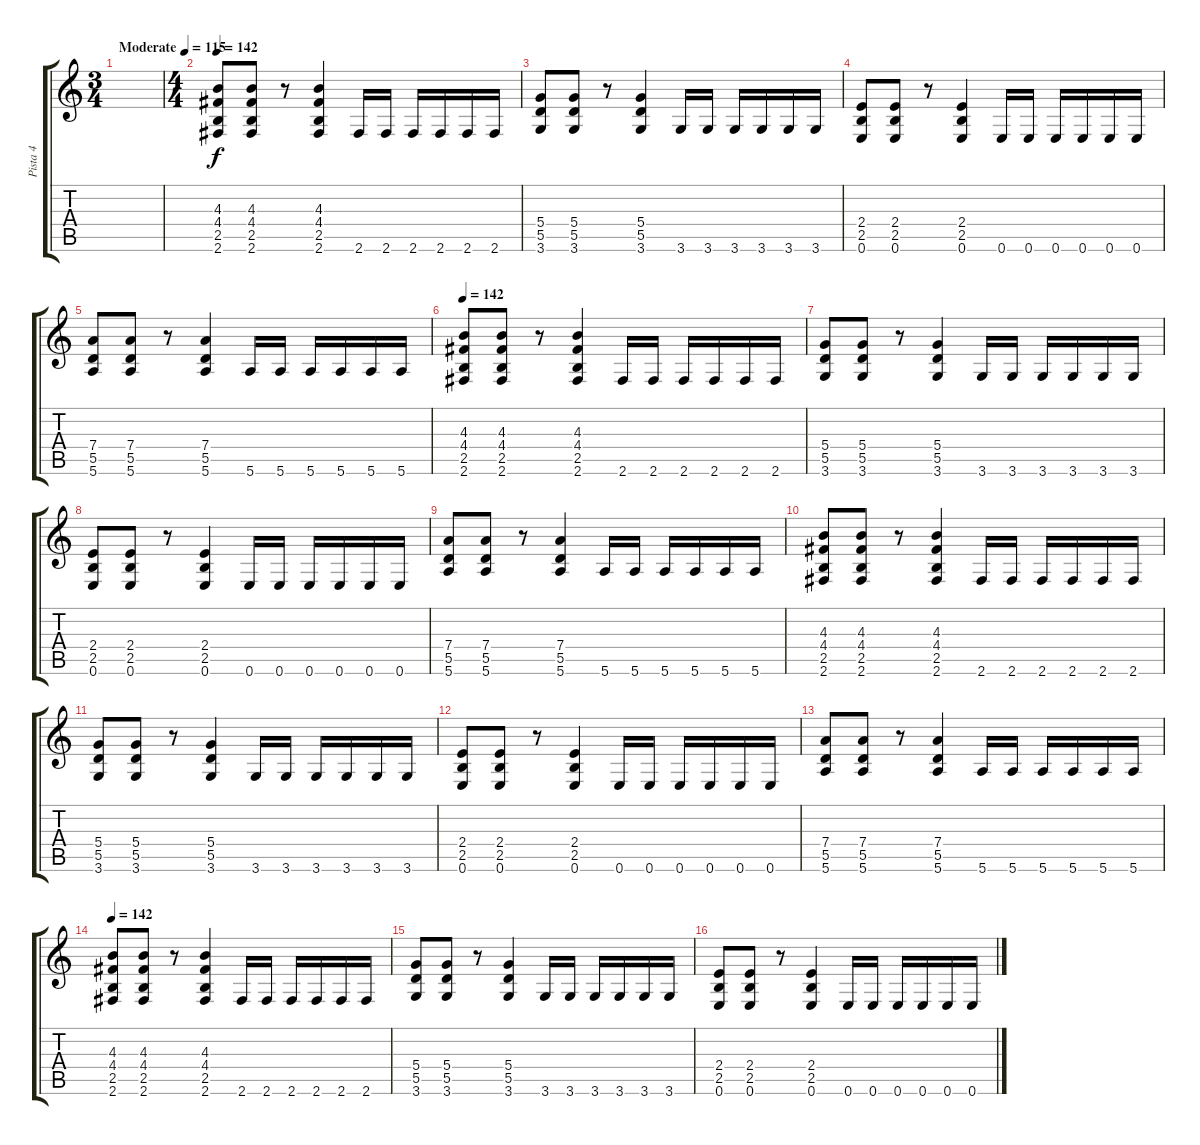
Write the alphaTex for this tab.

\track ("Pista 4" "Pista 4") {instrument distortionguitar}
\staff {score tabs}
\tuning (E4 B3 G3 D3 A2 E2) {hide}
\ts (3 4)
\tempo (115 "Moderate")
\clef g2
\ks c
|
\ts (4 4)
\tempo 142
(4.3 4.4 2.5 2.6).8 (4.3 4.4 2.5 2.6).8 r.8 (4.3 4.4 2.5 2.6).4 2.6.16 2.6.16 2.6.16 2.6.16 2.6.16 2.6.16 |
(5.4 5.5 3.6).8 (5.4 5.5 3.6).8 r.8 (5.4 5.5 3.6).4 3.6.16 3.6.16 3.6.16 3.6.16 3.6.16 3.6.16 |
(2.4 2.5 0.6).8 (2.4 2.5 0.6).8 r.8 (2.4 2.5 0.6).4 0.6.16 0.6.16 0.6.16 0.6.16 0.6.16 0.6.16 |
(7.4 5.5 5.6).8 (7.4 5.5 5.6).8 r.8 (7.4 5.5 5.6).4 5.6.16 5.6.16 5.6.16 5.6.16 5.6.16 5.6.16 |
\tempo 142
(4.3 4.4 2.5 2.6).8 (4.3 4.4 2.5 2.6).8 r.8 (4.3 4.4 2.5 2.6).4 2.6.16 2.6.16 2.6.16 2.6.16 2.6.16 2.6.16 |
(5.4 5.5 3.6).8 (5.4 5.5 3.6).8 r.8 (5.4 5.5 3.6).4 3.6.16 3.6.16 3.6.16 3.6.16 3.6.16 3.6.16 |
(2.4 2.5 0.6).8 (2.4 2.5 0.6).8 r.8 (2.4 2.5 0.6).4 0.6.16 0.6.16 0.6.16 0.6.16 0.6.16 0.6.16 |
(7.4 5.5 5.6).8 (7.4 5.5 5.6).8 r.8 (7.4 5.5 5.6).4 5.6.16 5.6.16 5.6.16 5.6.16 5.6.16 5.6.16 |
(4.3 4.4 2.5 2.6).8 (4.3 4.4 2.5 2.6).8 r.8 (4.3 4.4 2.5 2.6).4 2.6.16 2.6.16 2.6.16 2.6.16 2.6.16 2.6.16 |
(5.4 5.5 3.6).8 (5.4 5.5 3.6).8 r.8 (5.4 5.5 3.6).4 3.6.16 3.6.16 3.6.16 3.6.16 3.6.16 3.6.16 |
(2.4 2.5 0.6).8 (2.4 2.5 0.6).8 r.8 (2.4 2.5 0.6).4 0.6.16 0.6.16 0.6.16 0.6.16 0.6.16 0.6.16 |
(7.4 5.5 5.6).8 (7.4 5.5 5.6).8 r.8 (7.4 5.5 5.6).4 5.6.16 5.6.16 5.6.16 5.6.16 5.6.16 5.6.16 |
\tempo 142
(4.3 4.4 2.5 2.6).8 (4.3 4.4 2.5 2.6).8 r.8 (4.3 4.4 2.5 2.6).4 2.6.16 2.6.16 2.6.16 2.6.16 2.6.16 2.6.16 |
(5.4 5.5 3.6).8 (5.4 5.5 3.6).8 r.8 (5.4 5.5 3.6).4 3.6.16 3.6.16 3.6.16 3.6.16 3.6.16 3.6.16 |
(2.4 2.5 0.6).8 (2.4 2.5 0.6).8 r.8 (2.4 2.5 0.6).4 0.6.16 0.6.16 0.6.16 0.6.16 0.6.16 0.6.16
